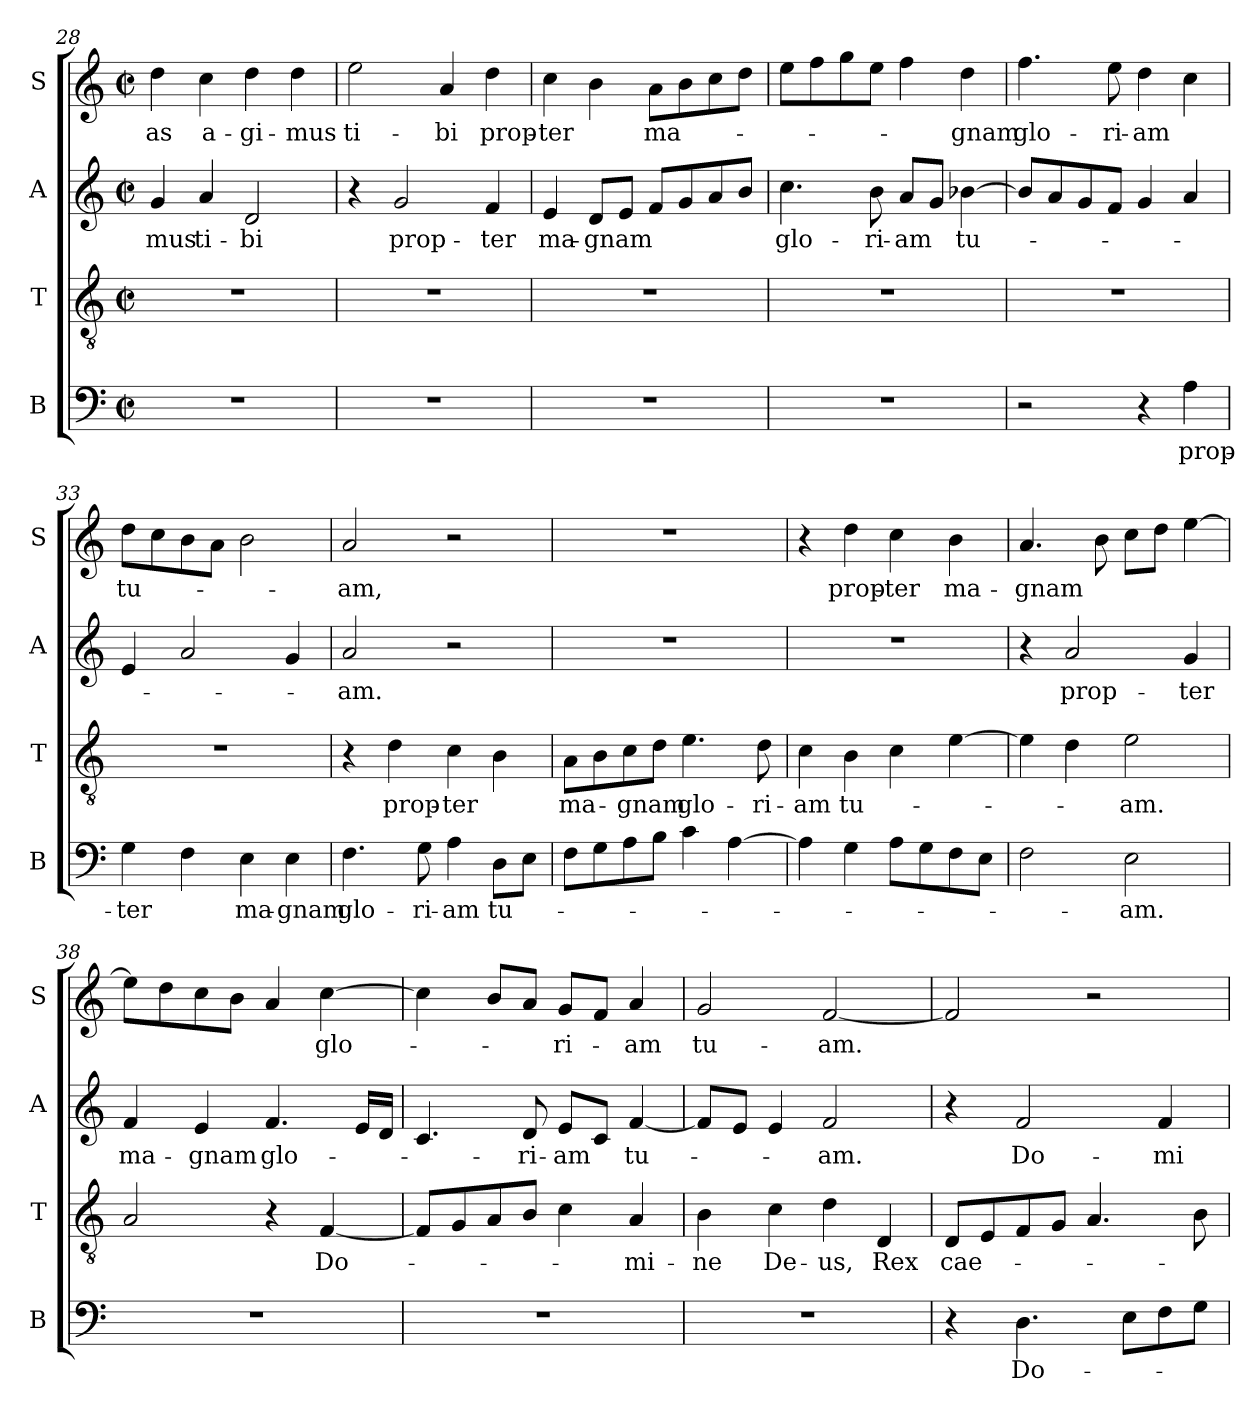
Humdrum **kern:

**kern	**text	**kern	**text	**kern	**text	**kern	**text
*part4	*part4	*part3	*part3	*part2	*part2	*part1	*part1
*staff4	*staff4	*staff3	*staff3	*staff2	*staff2	*staff1	*staff1
*I"B	*	*I"T	*	*I"A	*	*I"S	*
*I'B	*	*I'T	*	*I'A	*	*I'S	*
*clefF4	*	*clefGv2	*	*clefG2	*	*clefG2	*
*k[]	*	*k[]	*	*k[]	*	*k[]	*
*M2/2	*	*M2/2	*	*M2/2	*	*M2/2	*
*met(c|)	*	*met(c|)	*	*met(c|)	*	*met(c|)	*
=28	=28	=28	=28	=28	=28	=28	=28
!	!	!	!	!	!LO:LY:b	!	!LO:LY:b
1r	.	1r	.	4g/	-mus	4dd\	-as
!	!	!	!	!	!LO:LY:b	!	!LO:LY:b
.	.	.	.	4a/	ti-	4cc\	a-
!	!	!	!	!	!LO:LY:b	!	!LO:LY:b
.	.	.	.	2d/	-bi	4dd\	-gi-
!	!	!	!	!	!	!	!LO:LY:b
.	.	.	.	.	.	4dd\	-mus
=29	=29	=29	=29	=29	=29	=29	=29
!	!	!	!	!	!	!	!LO:LY:b
1r	.	1r	.	4r	.	2ee\	ti-
!	!	!	!	!	!LO:LY:b	!	!
.	.	.	.	2g/	prop-	.	.
!	!	!	!	!	!	!	!LO:LY:b
.	.	.	.	.	.	4a/	-bi
!	!	!	!	!	!LO:LY:b	!	!LO:LY:b
.	.	.	.	4f/	-ter	4dd\	prop-
=30	=30	=30	=30	=30	=30	=30	=30
!	!	!	!	!	!LO:LY:b	!	!LO:LY:b
1r	.	1r	.	4e/	ma-	4cc\	-ter
!	!	!	!	!	!LO:LY:b	!	!
.	.	.	.	8d/L	-gnam	4b\	.
.	.	.	.	8e/J	.	.	.
!	!	!	!	!	!	!	!LO:LY:b
.	.	.	.	8f/L	.	8a\L	ma-
.	.	.	.	8g/	.	8b\	.
.	.	.	.	8a/	.	8cc\	.
.	.	.	.	8b/J	.	8dd\J	.
=31	=31	=31	=31	=31	=31	=31	=31
!	!	!	!	!	!LO:LY:b	!	!
1r	.	1r	.	4.cc\	glo-	8ee\L	.
.	.	.	.	.	.	8ff\	.
.	.	.	.	.	.	8gg\	.
!	!	!	!	!	!LO:LY:b	!	!
.	.	.	.	8b\	-ri-	8ee\J	.
!	!	!	!	!	!LO:LY:b	!	!
.	.	.	.	8a/L	-am	4ff\	.
.	.	.	.	8g/J	.	.	.
!	!	!	!	!	!LO:LY:b	!	!LO:LY:b
.	.	.	.	[4b-X\	tu-	4dd\	-gnam
=32	=32	=32	=32	=32	=32	=32	=32
!	!	!	!	!	!	!	!LO:LY:b
2r	.	1r	.	8b-/L]	.	4.ff\	glo-
.	.	.	.	8a/	.	.	.
.	.	.	.	8g/	.	.	.
!	!	!	!	!	!	!	!LO:LY:b
.	.	.	.	8f/J	.	8ee\	-ri-
!	!	!	!	!	!	!	!LO:LY:b
4r	.	.	.	4g/	.	4dd\	-am
!	!LO:LY:b	!	!	!	!	!	!
4A\	prop-	.	.	4a/	.	4cc\	.
=33	=33	=33	=33	=33	=33	=33	=33
!	!LO:LY:b	!	!	!	!	!	!LO:LY:b
4G\	-ter	1r	.	4e/	.	8dd\L	tu-
.	.	.	.	.	.	8cc\	.
4F\	.	.	.	2a/	.	8b\	.
.	.	.	.	.	.	8a\J	.
!	!LO:LY:b	!	!	!	!	!	!
4E\	ma-	.	.	.	.	2b\	.
!	!LO:LY:b	!	!	!	!	!	!
4E\	-gnam	.	.	4g/	.	.	.
=34	=34	=34	=34	=34	=34	=34	=34
!	!LO:LY:b	!	!	!	!LO:LY:b	!	!LO:LY:b
4.F\	glo-	4r	.	2a/	-am.	2a/	-am,
!	!	!	!LO:LY:b	!	!	!	!
.	.	4d\	prop-	.	.	.	.
!	!LO:LY:b	!	!	!	!	!	!
8G\	-ri-	.	.	.	.	.	.
!	!LO:LY:b	!	!LO:LY:b	!	!	!	!
4A\	-am	4c\	-ter	2r	.	2r	.
!	!LO:LY:b	!	!	!	!	!	!
8D\L	tu-	4B\	.	.	.	.	.
8E\J	.	.	.	.	.	.	.
=35	=35	=35	=35	=35	=35	=35	=35
!	!	!	!LO:LY:b	!	!	!	!
8F\L	.	8A\L	ma-	1r	.	1r	.
8G\	.	8B\	.	.	.	.	.
!	!	!	!LO:LY:b	!	!	!	!
8A\	.	8c\	gnam	.	.	.	.
8B\J	.	8d\J	.	.	.	.	.
!	!	!	!LO:LY:b	!	!	!	!
4c\	.	4.e\	glo-	.	.	.	.
[4A\	.	.	.	.	.	.	.
!	!	!	!LO:LY:b	!	!	!	!
.	.	8d\	-ri-	.	.	.	.
=36	=36	=36	=36	=36	=36	=36	=36
!	!	!	!LO:LY:b	!	!	!	!
4A\]	.	4c\	-am	1r	.	4r	.
!	!	!	!LO:LY:b	!	!	!	!LO:LY:b
4G\	.	4B\	tu-	.	.	4dd\	prop-
!	!	!	!	!	!	!	!LO:LY:b
8A\L	.	4c\	.	.	.	4cc\	-ter
8G\	.	.	.	.	.	.	.
!	!	!	!	!	!	!	!LO:LY:b
8F\	.	[4e\	.	.	.	4b\	ma-
8E\J	.	.	.	.	.	.	.
=37	=37	=37	=37	=37	=37	=37	=37
!	!	!	!	!	!	!	!LO:LY:b
2F\	.	4e\]	.	4r	.	4.a/	-gnam
!	!	!	!	!	!LO:LY:b	!	!
.	.	4d\	.	2a/	prop-	.	.
.	.	.	.	.	.	8b\	.
!	!LO:LY:b	!	!LO:LY:b	!	!	!	!
2E\	-am.	2e\	-am.	.	.	8cc\L	.
.	.	.	.	.	.	8dd\J	.
!	!	!	!	!	!LO:LY:b	!	!
.	.	.	.	4g/	-ter	[4ee\	.
=38	=38	=38	=38	=38	=38	=38	=38
!	!	!	!	!	!LO:LY:b	!	!
1r	.	2A/	.	4f/	ma-	8ee\L]	.
.	.	.	.	.	.	8dd\	.
!	!	!	!	!	!LO:LY:b	!	!
.	.	.	.	4e/	-gnam	8cc\	.
.	.	.	.	.	.	8b\J	.
!	!	!	!	!	!LO:LY:b	!	!
.	.	4r	.	4.f/	glo-	4a/	.
!	!	!	!LO:LY:b	!	!	!	!LO:LY:b
.	.	[4F/	Do-	.	.	[4cc\	glo-
.	.	.	.	16e/LL	.	.	.
.	.	.	.	16d/JJ	.	.	.
=39	=39	=39	=39	=39	=39	=39	=39
1r	.	8F/L]	.	4.c/	.	4cc\]	.
.	.	8G/	.	.	.	.	.
.	.	8A/	.	.	.	8b/L	.
!	!	!	!	!	!LO:LY:b	!	!
.	.	8B/J	.	8d/	-ri-	8a/J	.
!	!	!	!	!	!LO:LY:b	!	!LO:LY:b
.	.	4c\	.	8e/L	-am	8g/L	-ri-
.	.	.	.	8c/J	.	8f/J	.
!	!	!	!LO:LY:b	!	!LO:LY:b	!	!LO:LY:b
.	.	4A/	-mi-	[4f/	tu-	4a/	-am
=40	=40	=40	=40	=40	=40	=40	=40
!	!	!	!LO:LY:b	!	!	!	!LO:LY:b
1r	.	4B\	-ne	8f/L]	.	2g/	tu-
.	.	.	.	8e/J	.	.	.
!	!	!	!LO:LY:b	!	!	!	!
.	.	4c\	De-	4e/	.	.	.
!	!	!	!LO:LY:b	!	!LO:LY:b	!	!LO:LY:b
.	.	4d\	-us,	2f/	-am.	[2f/	-am.
!	!	!	!LO:LY:b	!	!	!	!
.	.	4D/	Rex	.	.	.	.
=41	=41	=41	=41	=41	=41	=41	=41
!	!	!	!LO:LY:b	!	!	!	!
4r	.	8D/L	cae-	4r	.	2f/]	.
.	.	8E/	.	.	.	.	.
!	!LO:LY:b	!	!	!	!LO:LY:b	!	!
4.D\	Do-	8F/	.	2f/	Do-	.	.
.	.	8G/J	.	.	.	.	.
.	.	4.A/	.	.	.	2r	.
8E\L	.	.	.	.	.	.	.
!	!	!	!	!	!LO:LY:b	!	!
8F\	.	.	.	4f/	-mi-	.	.
8G\J	.	8B\	.	.	.	.	.
=	=	=	=	=	=	=	=
*-	*-	*-	*-	*-	*-	*-	*-
